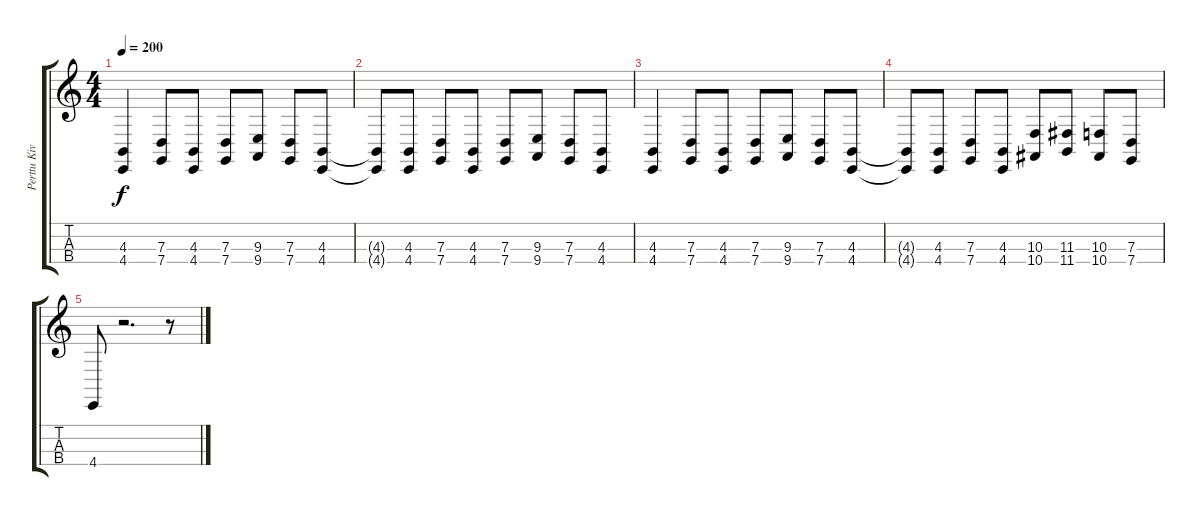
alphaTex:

\track ("Perttu Kivilaakso" "Perttu Kiv") {instrument cello}
\staff {score tabs}
\tuning (G3 D3 G2 C2) {hide}
\ts (4 4)
\tempo 200
\clef g2
\ks c
(4.3 4.4).4{dy f} (7.3 7.4).8 (4.3 4.4).8 (7.3 7.4).8 (9.3 9.4).8 (7.3 7.4).8 (4.3 4.4).8 |
(4.3{t} 4.4{t}).8 (4.3 4.4).8 (7.3 7.4).8 (4.3 4.4).8 (7.3 7.4).8 (9.3 9.4).8 (7.3 7.4).8 (4.3 4.4).8 |
(4.3 4.4).4 (7.3 7.4).8 (4.3 4.4).8 (7.3 7.4).8 (9.3 9.4).8 (7.3 7.4).8 (4.3 4.4).8 |
(4.3{t} 4.4{t}).8 (4.3 4.4).8 (7.3 7.4).8 (4.3 4.4).8 (10.3 10.4).8 (11.3 11.4).8 (10.3 10.4).8 (7.3 7.4).8 |
4.4.8 r.2{d} r.8
